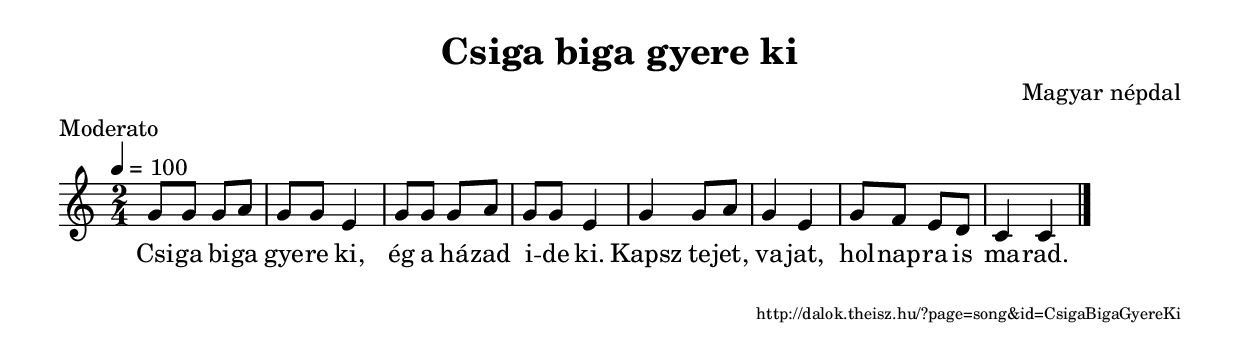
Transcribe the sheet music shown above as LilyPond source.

\version "2.10.33"


\header {
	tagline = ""	title = "Csiga biga gyere ki"
	composer = "Magyar népdal"
	meter = "Moderato"
}

VoiceA = { \key c \major \override Staff.TimeSignature #'style = #'()  \time 2/4 \tempo 4=100
	\relative f' { g8 g g a g g e4
g8 g g a g g e4
g g8 a g4 e
g8 f e d c4 c \bar "|."
	}
}
SplitLyricsA = \lyricmode { 
Csi -- ga bi -- ga gye -- re ki,
ég a há -- zad i -- de ki.
Kapsz te -- jet, va -- jat,
hol -- nap -- ra is ma -- rad.
}
\score {
	<<
		\context Voice = songStaff { \VoiceA }
		\lyricsto "songStaff" \new Lyrics \SplitLyricsA
	>>
	\layout {
		indent = #0
	}
}

\score {
	<<
		\context Voice = songStaff { \VoiceA }
	>>
	\midi {
	}
}

\markup { \fill-line { \hspace #1 \super http://dalok.theisz.hu/?page=song&id=CsigaBigaGyereKi } }

\paper {
}
